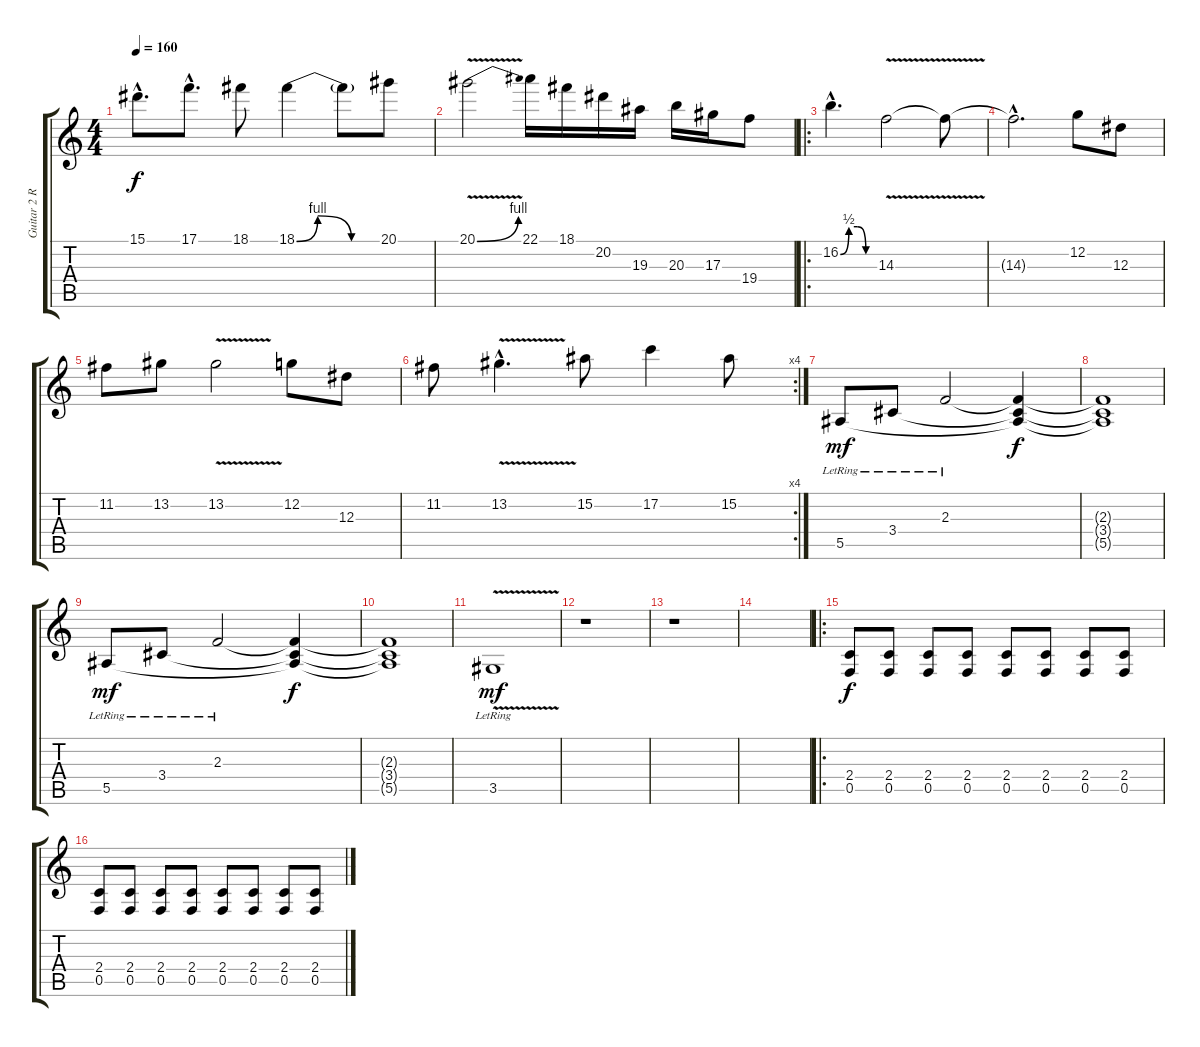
\track ("Guitar 2 Right (Bjorn)" "Guitar 2 R") {instrument distortionguitar}
\staff {score tabs}
\tuning (C4 G3 Eb3 Bb2 F2 C2) {hide}
\ts (4 4)
\tempo 160
\clef g2
\ks c
15.1{hac}.8{d dy f} 17.1{hac}.8{d} 18.1.8 18.1{be (custom 0 0 15 4 39 0 45 0 60 0)}.4 18.1{t}.8 20.1.8 |
20.1{be (bend 0 0 60 4) v}.2 22.1.16 18.1.16 20.2.16 19.3.16 20.3.16 17.3.16 19.4.8 |
\ro
16.2{be (custom 0 0 15 2 30 2 45 0 60 0) hac}.4{d volume 11} 14.3{v}.2 14.3{t}.8 |
14.3{hac t}.2{d} 12.2.8 12.3.8 |
11.2.8 13.2.8 13.2{v}.2 12.2.8 12.3.8 |
\rc 4
11.2.8 13.2{v hac}.4{d} 15.2.8 17.2.4 15.2.8 |
5.5{lr}.8{dy mf volume 15 balance 8 instrument electricguitarclean} 3.4{lr}.8 2.3{lr}.2 (2.3{t} 3.4{t} 5.5{t}).4{dy f} |
(2.3{t} 3.4{t} 5.5{t}).1 |
5.5{lr}.8{dy mf} 3.4{lr}.8 2.3{lr}.2 (2.3{t} 3.4{t} 5.5{t}).4{dy f} |
(2.3{t} 3.4{t} 5.5{t}).1 |
3.5{v lr}.1{dy mf} |
r.1 |
r.1 |
|
\ro
(2.4 0.5).8{dy f balance 15 instrument distortionguitar} (2.4 0.5).8 (2.4 0.5).8 (2.4 0.5).8 (2.4 0.5).8 (2.4 0.5).8 (2.4 0.5).8 (2.4 0.5).8 |
(2.4 0.5).8 (2.4 0.5).8 (2.4 0.5).8 (2.4 0.5).8 (2.4 0.5).8 (2.4 0.5).8 (2.4 0.5).8 (2.4 0.5).8
